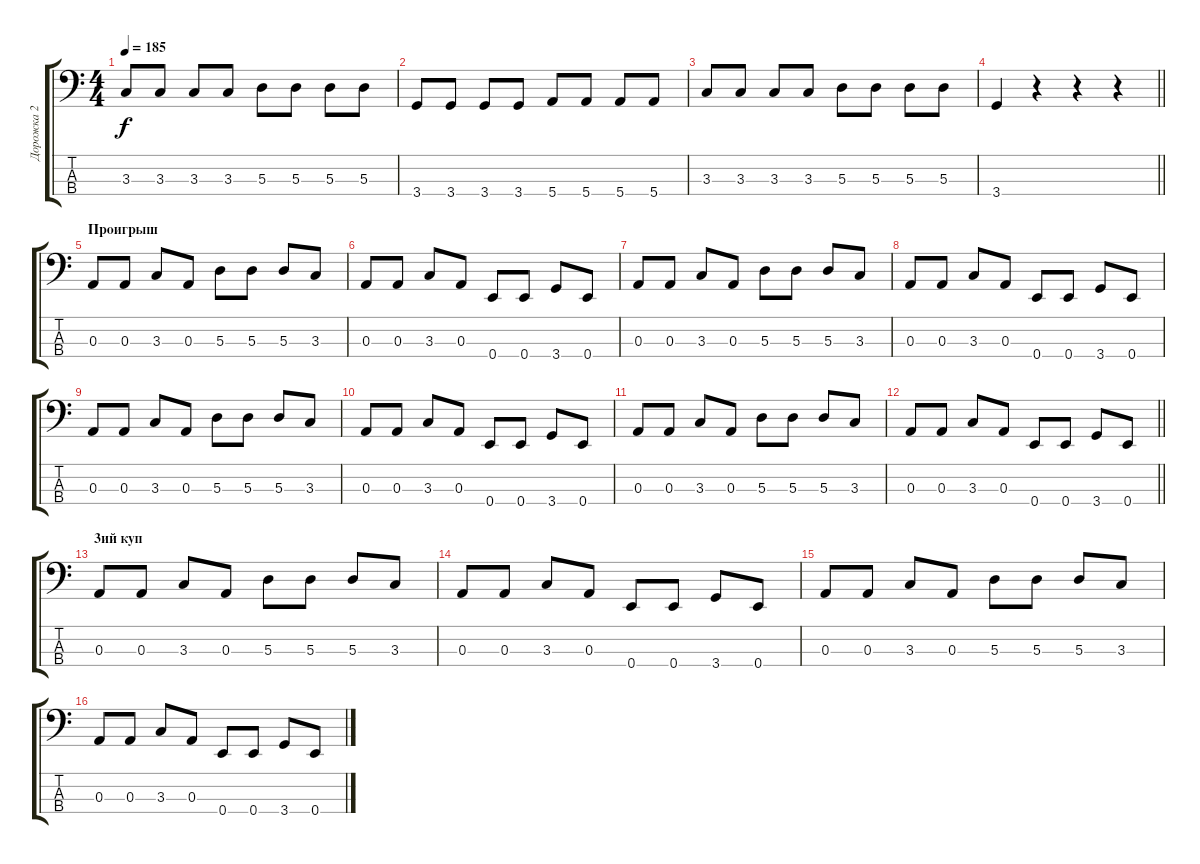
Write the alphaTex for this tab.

\track ("Дорожка 2" "Дорожка 2") {instrument electricbasspick}
\staff {score tabs}
\tuning (G2 D2 A1 E1) {hide}
\ts (4 4)
\tempo 185
\clef f4
\ks c
3.3.8{dy f} 3.3.8 3.3.8 3.3.8 5.3.8 5.3.8 5.3.8 5.3.8 |
3.4.8 3.4.8 3.4.8 3.4.8 5.4.8 5.4.8 5.4.8 5.4.8 |
3.3.8 3.3.8 3.3.8 3.3.8 5.3.8 5.3.8 5.3.8 5.3.8 |
\barLineRight lightlight
3.4.4 r.4 r.4 r.4 |
\section ("" "Проигрыш")
0.3.8 0.3.8 3.3.8 0.3.8 5.3.8 5.3.8 5.3.8 3.3.8 |
0.3.8 0.3.8 3.3.8 0.3.8 0.4.8 0.4.8 3.4.8 0.4.8 |
0.3.8 0.3.8 3.3.8 0.3.8 5.3.8 5.3.8 5.3.8 3.3.8 |
0.3.8 0.3.8 3.3.8 0.3.8 0.4.8 0.4.8 3.4.8 0.4.8 |
0.3.8 0.3.8 3.3.8 0.3.8 5.3.8 5.3.8 5.3.8 3.3.8 |
0.3.8 0.3.8 3.3.8 0.3.8 0.4.8 0.4.8 3.4.8 0.4.8 |
0.3.8 0.3.8 3.3.8 0.3.8 5.3.8 5.3.8 5.3.8 3.3.8 |
\barLineRight lightlight
0.3.8 0.3.8 3.3.8 0.3.8 0.4.8 0.4.8 3.4.8 0.4.8 |
\section ("" "3ий куп")
0.3.8 0.3.8 3.3.8 0.3.8 5.3.8 5.3.8 5.3.8 3.3.8 |
0.3.8 0.3.8 3.3.8 0.3.8 0.4.8 0.4.8 3.4.8 0.4.8 |
0.3.8 0.3.8 3.3.8 0.3.8 5.3.8 5.3.8 5.3.8 3.3.8 |
0.3.8 0.3.8 3.3.8 0.3.8 0.4.8 0.4.8 3.4.8 0.4.8
